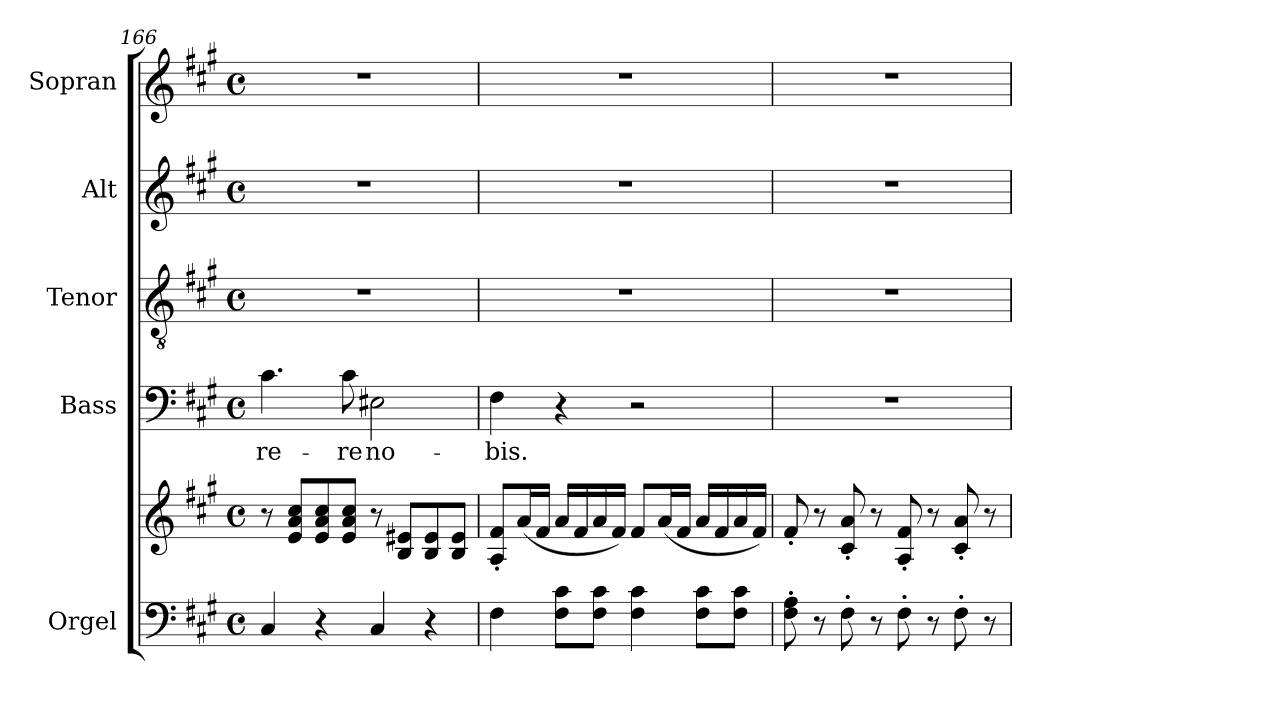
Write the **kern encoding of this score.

**kern	**kern	**kern	**text	**kern	**kern	**kern
*part5	*part5	*part4	*part4	*part3	*part2	*part1
*staff6	*staff5	*staff4	*staff4	*staff3	*staff2	*staff1
*I"Orgel	*	*I"Bass	*	*I"Tenor	*I"Alt	*I"Sopran
*I'Org.	*	*I'B.	*	*I'T.	*I'A.	*I'S.
*clefF4	*clefG2	*clefF4	*	*clefGv2	*clefG2	*clefG2
*k[f#c#g#]	*k[f#c#g#]	*k[f#c#g#]	*	*k[f#c#g#]	*k[f#c#g#]	*k[f#c#g#]
*A:	*A:	*A:	*	*A:	*A:	*A:
*M4/4	*M4/4	*M4/4	*	*M4/4	*M4/4	*M4/4
*met(c)	*met(c)	*met(c)	*	*met(c)	*met(c)	*met(c)
=166	=166	=166	=166	=166	=166	=166
!	!	!	!LO:LY:b	!	!	!
4C#/	8r	4.c#\	-re-	1r	1r	1r
.	8e/ 8a/ 8cc#/L	.	.	.	.	.
4r	8e/ 8a/ 8cc#/	.	.	.	.	.
!	!	!	!LO:LY:b	!	!	!
.	8e/ 8a/ 8cc#/J	8c#\	-re	.	.	.
!	!	!	!LO:LY:b	!	!	!
4C#/	8r	2E#X\	no-	.	.	.
.	8B/ 8e#X/L	.	.	.	.	.
4r	8B/ 8e#/	.	.	.	.	.
.	8B/ 8e#/J	.	.	.	.	.
=167	=167	=167	=167	=167	=167	=167
!	!	!	!LO:LY:b	!	!	!
4F#\	8A/'< 8f#/'<L	4F#\	-bis.	1r	1r	1r
.	(<16a/L	.	.	.	.	.
.	16f#/JJ	.	.	.	.	.
8F#\ 8c#\L	16a/LL	4r	.	.	.	.
.	16f#/	.	.	.	.	.
8F#\ 8c#\J	16a/	.	.	.	.	.
.	16f#/JJ)	.	.	.	.	.
4F#\ 4c#\	8f#/L	2r	.	.	.	.
.	(<16a/L	.	.	.	.	.
.	16f#/JJ	.	.	.	.	.
8F#\ 8c#\L	16a/LL	.	.	.	.	.
.	16f#/	.	.	.	.	.
8F#\ 8c#\J	16a/	.	.	.	.	.
.	16f#/JJ)	.	.	.	.	.
=168	=168	=168	=168	=168	=168	=168
8F#\'> 8A\'>	8f#'</	1r	.	1r	1r	1r
8r	8r	.	.	.	.	.
8F#'>\	8c#/'< 8a/'<	.	.	.	.	.
8r	8r	.	.	.	.	.
8F#'>\	8A/'< 8f#/'<	.	.	.	.	.
8r	8r	.	.	.	.	.
8F#'>\	8c#/'< 8a/'<	.	.	.	.	.
8r	8r	.	.	.	.	.
=	=	=	=	=	=	=
*-	*-	*-	*-	*-	*-	*-
